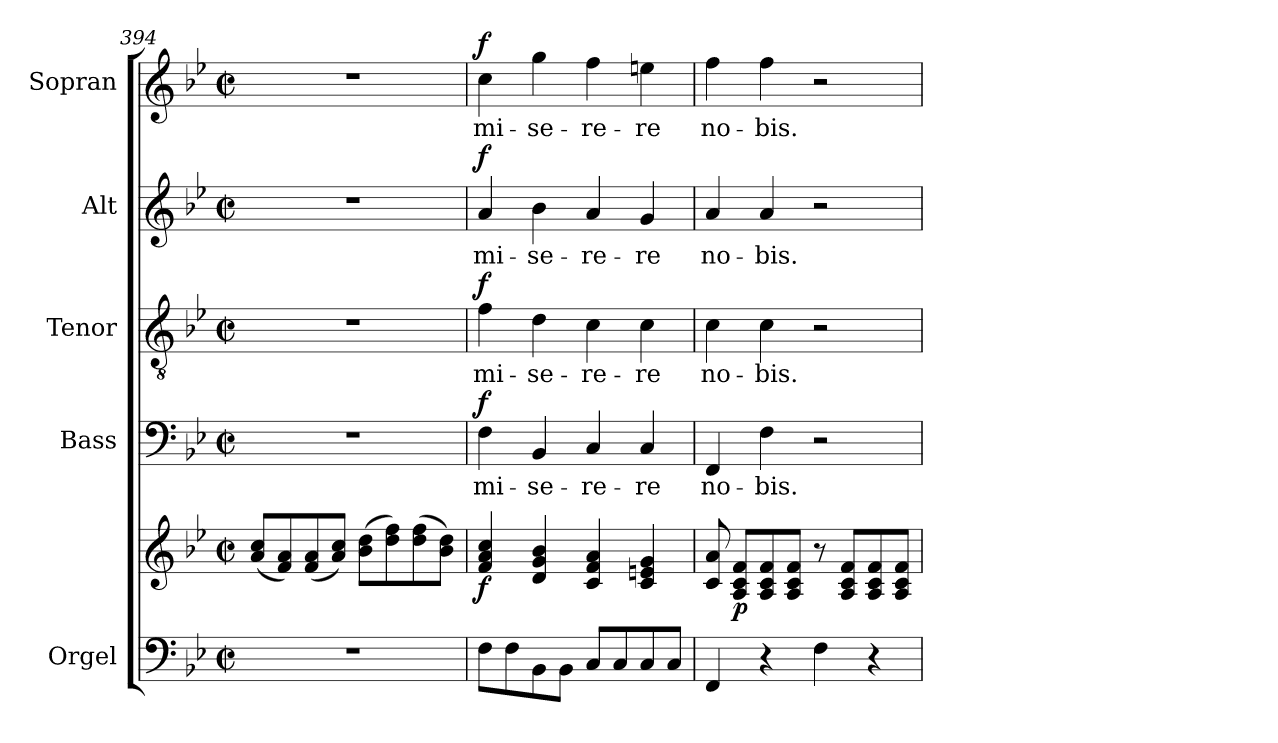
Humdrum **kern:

**kern	**kern	**dynam	**kern	**text	**dynam	**kern	**text	**dynam	**kern	**text	**dynam	**kern	**text	**dynam
*part5	*part5	*part5	*part4	*part4	*part4	*part3	*part3	*part3	*part2	*part2	*part2	*part1	*part1	*part1
*staff6	*staff5	*staff5/6	*staff4	*staff4	*staff4	*staff3	*staff3	*staff3	*staff2	*staff2	*staff2	*staff1	*staff1	*staff1
*I"Orgel	*	*	*I"Bass	*	*	*I"Tenor	*	*	*I"Alt	*	*	*I"Sopran	*	*
*I'Org.	*	*	*I'B.	*	*	*I'T.	*	*	*I'A.	*	*	*I'S.	*	*
*clefF4	*clefG2	*	*clefF4	*	*	*clefGv2	*	*	*clefG2	*	*	*clefG2	*	*
*k[b-e-]	*k[b-e-]	*	*k[b-e-]	*	*	*k[b-e-]	*	*	*k[b-e-]	*	*	*k[b-e-]	*	*
*B-:	*B-:	*	*B-:	*	*	*B-:	*	*	*B-:	*	*	*B-:	*	*
*M2/2	*M2/2	*	*M2/2	*	*	*M2/2	*	*	*M2/2	*	*	*M2/2	*	*
*met(c|)	*met(c|)	*	*met(c|)	*	*	*met(c|)	*	*	*met(c|)	*	*	*met(c|)	*	*
=394	=394	=394	=394	=394	=394	=394	=394	=394	=394	=394	=394	=394	=394	=394
1r	(<8a/ 8cc/L	.	1r	.	.	1r	.	.	1r	.	.	1r	.	.
.	8f/ 8a/)	.	.	.	.	.	.	.	.	.	.	.	.	.
.	(<8f/ 8a/	.	.	.	.	.	.	.	.	.	.	.	.	.
.	8a/ 8cc/J)	.	.	.	.	.	.	.	.	.	.	.	.	.
.	(>8b-\ 8dd\L	.	.	.	.	.	.	.	.	.	.	.	.	.
.	8dd\ 8ff\)	.	.	.	.	.	.	.	.	.	.	.	.	.
.	(>8dd\ 8ff\	.	.	.	.	.	.	.	.	.	.	.	.	.
.	8b-\ 8dd\J)	.	.	.	.	.	.	.	.	.	.	.	.	.
=395	=395	=395	=395	=395	=395	=395	=395	=395	=395	=395	=395	=395	=395	=395
!	!	!LO:DY:b	!	!LO:LY:b	!LO:DY:a	!	!LO:LY:b	!LO:DY:a	!	!LO:LY:b	!LO:DY:a	!	!LO:LY:b	!LO:DY:a
8F\L	4f/ 4a/ 4cc/	f	4F\	mi-	f	4f\	mi-	f	4a/	mi-	f	4cc\	mi-	f
8F\	.	.	.	.	.	.	.	.	.	.	.	.	.	.
!	!	!	!	!LO:LY:b	!	!	!LO:LY:b	!	!	!LO:LY:b	!	!	!LO:LY:b	!
8BB-\	4d/ 4g/ 4b-/	.	4BB-/	-se-	.	4d\	-se-	.	4b-\	-se-	.	4gg\	-se-	.
8BB-\J	.	.	.	.	.	.	.	.	.	.	.	.	.	.
!	!	!	!	!LO:LY:b	!	!	!LO:LY:b	!	!	!LO:LY:b	!	!	!LO:LY:b	!
8C/L	4c/ 4f/ 4a/	.	4C/	-re-	.	4c\	-re-	.	4a/	-re-	.	4ff\	-re-	.
8C/	.	.	.	.	.	.	.	.	.	.	.	.	.	.
!	!	!	!	!LO:LY:b	!	!	!LO:LY:b	!	!	!LO:LY:b	!	!	!LO:LY:b	!
8C/	4c/ 4en/ 4g/	.	4C/	-re	.	4c\	-re	.	4g/	-re	.	4een\	-re	.
8C/J	.	.	.	.	.	.	.	.	.	.	.	.	.	.
=396	=396	=396	=396	=396	=396	=396	=396	=396	=396	=396	=396	=396	=396	=396
!	!	!	!	!LO:LY:b	!	!	!LO:LY:b	!	!	!LO:LY:b	!	!	!LO:LY:b	!
4FF/	8c/ 8a/	.	4FF/	no-	.	4c\	no-	.	4a/	no-	.	4ff\	no-	.
!	!	!LO:DY:b	!	!	!	!	!	!	!	!	!	!	!	!
.	8A/ 8c/ 8f/L	p	.	.	.	.	.	.	.	.	.	.	.	.
!	!	!	!	!LO:LY:b	!	!	!LO:LY:b	!	!	!LO:LY:b	!	!	!LO:LY:b	!
4r	8A/ 8c/ 8f/	.	4F\	-bis.	.	4c\	-bis.	.	4a/	-bis.	.	4ff\	-bis.	.
.	8A/ 8c/ 8f/J	.	.	.	.	.	.	.	.	.	.	.	.	.
4F\	8r	.	2r	.	.	2r	.	.	2r	.	.	2r	.	.
.	8A/ 8c/ 8f/L	.	.	.	.	.	.	.	.	.	.	.	.	.
4r	8A/ 8c/ 8f/	.	.	.	.	.	.	.	.	.	.	.	.	.
.	8A/ 8c/ 8f/J	.	.	.	.	.	.	.	.	.	.	.	.	.
=	=	=	=	=	=	=	=	=	=	=	=	=	=	=
*-	*-	*-	*-	*-	*-	*-	*-	*-	*-	*-	*-	*-	*-	*-
